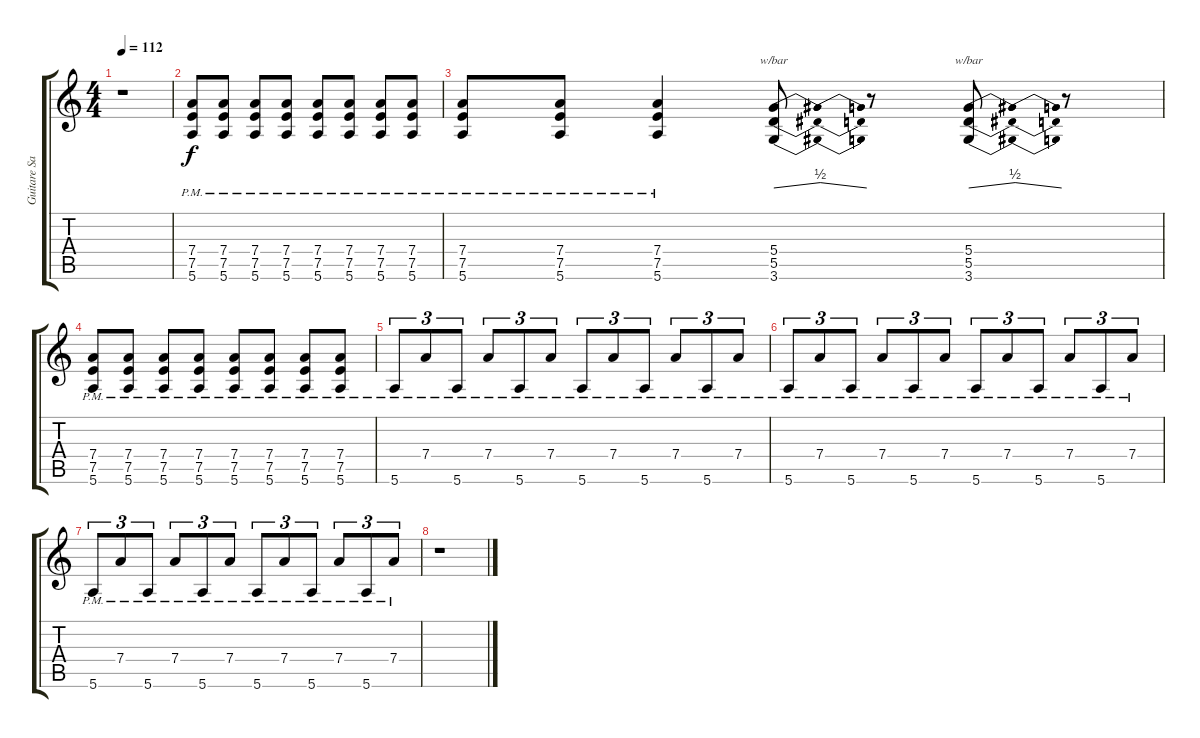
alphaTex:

\track ("Guitare Saturé 2" "Guitare Sa") {instrument overdrivenguitar}
\staff {score tabs}
\tuning (E4 B3 G3 D3 A2 E2) {hide}
\ts (4 4)
\tempo 112
\clef g2
\ks c
r.1{dy f} |
(7.4{pm} 7.5{pm} 5.6{pm}).8 (7.4{pm} 7.5{pm} 5.6{pm}).8 (7.4{pm} 7.5{pm} 5.6{pm}).8 (7.4{pm} 7.5{pm} 5.6{pm}).8 (7.4{pm} 7.5{pm} 5.6{pm}).8 (7.4{pm} 7.5{pm} 5.6{pm}).8 (7.4{pm} 7.5{pm} 5.6{pm}).8 (7.4{pm} 7.5{pm} 5.6{pm}).8 |
(7.4{pm} 7.5{pm} 5.6{pm}).8 (7.4{pm} 7.5{pm} 5.6{pm}).8 (7.4{pm} 7.5{pm} 5.6{pm}).4 (5.4 5.5 3.6).8{tbe (dip default 0 0 30 2 60 0)} r.8 (5.4 5.5 3.6).8{tbe (dip default 0 0 30 2 60 0)} r.8 |
(7.4{pm} 7.5{pm} 5.6{pm}).8 (7.4{pm} 7.5{pm} 5.6{pm}).8 (7.4{pm} 7.5{pm} 5.6{pm}).8 (7.4{pm} 7.5{pm} 5.6{pm}).8 (7.4{pm} 7.5{pm} 5.6{pm}).8 (7.4{pm} 7.5{pm} 5.6{pm}).8 (7.4{pm} 7.5{pm} 5.6{pm}).8 (7.4{pm} 7.5{pm} 5.6{pm}).8 |
5.6{pm}.8{tu (3 2)} 7.4{pm}.8{tu (3 2)} 5.6{pm}.8{tu (3 2)} 7.4{pm}.8{tu (3 2)} 5.6{pm}.8{tu (3 2)} 7.4{pm}.8{tu (3 2)} 5.6{pm}.8{tu (3 2)} 7.4{pm}.8{tu (3 2)} 5.6{pm}.8{tu (3 2)} 7.4{pm}.8{tu (3 2)} 5.6{pm}.8{tu (3 2)} 7.4{pm}.8{tu (3 2)} |
5.6{pm}.8{tu (3 2)} 7.4{pm}.8{tu (3 2)} 5.6{pm}.8{tu (3 2)} 7.4{pm}.8{tu (3 2)} 5.6{pm}.8{tu (3 2)} 7.4{pm}.8{tu (3 2)} 5.6{pm}.8{tu (3 2)} 7.4{pm}.8{tu (3 2)} 5.6{pm}.8{tu (3 2)} 7.4{pm}.8{tu (3 2)} 5.6{pm}.8{tu (3 2)} 7.4{pm}.8{tu (3 2)} |
5.6{pm}.8{tu (3 2)} 7.4{pm}.8{tu (3 2)} 5.6{pm}.8{tu (3 2)} 7.4{pm}.8{tu (3 2)} 5.6{pm}.8{tu (3 2)} 7.4{pm}.8{tu (3 2)} 5.6{pm}.8{tu (3 2)} 7.4{pm}.8{tu (3 2)} 5.6{pm}.8{tu (3 2)} 7.4{pm}.8{tu (3 2)} 5.6{pm}.8{tu (3 2)} 7.4{pm}.8{tu (3 2)} |
r.1
